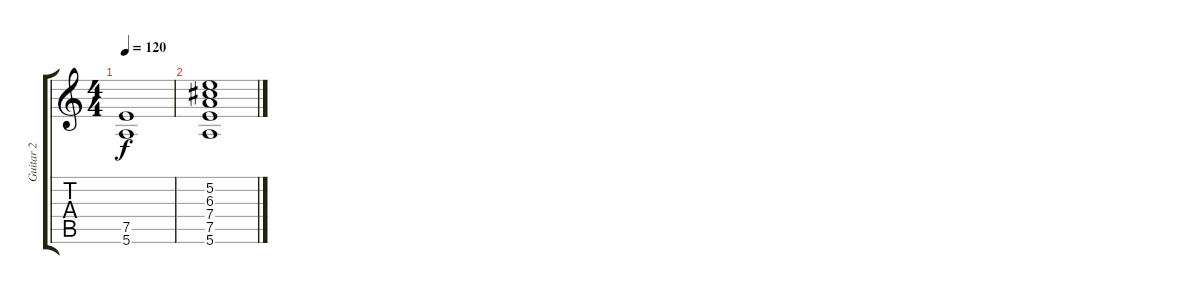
\track ("Guitar 2" "Guitar 2") {instrument distortionguitar}
\staff {score tabs}
\tuning (E4 B3 G3 D3 A2 E2) {hide}
\ts (4 4)
\tempo 120
\clef g2
\ks c
(7.5 5.6).1{dy f} |
(5.2 6.3 7.4 7.5 5.6).1
